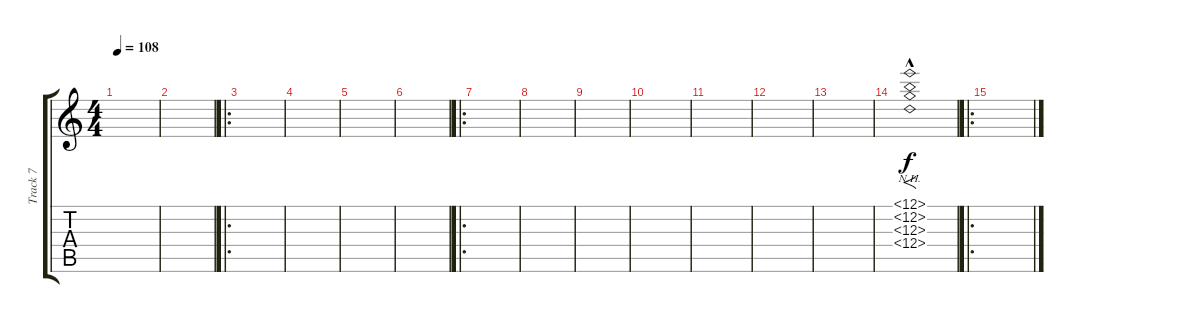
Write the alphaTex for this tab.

\track ("Track 7" "Track 7") {instrument electricguitarjazz}
\staff {score tabs}
\tuning (E4 B3 G3 D3 A2 D2) {hide}
\ts (4 4)
\tempo 108
\clef g2
\ks c
|
|
\ro
|
|
|
|
\ro
|
|
|
|
|
|
|
(12.1{nh} 12.2{nh hac} 12.3{nh hac} 12.4{nh}).1{f} |
\ro
